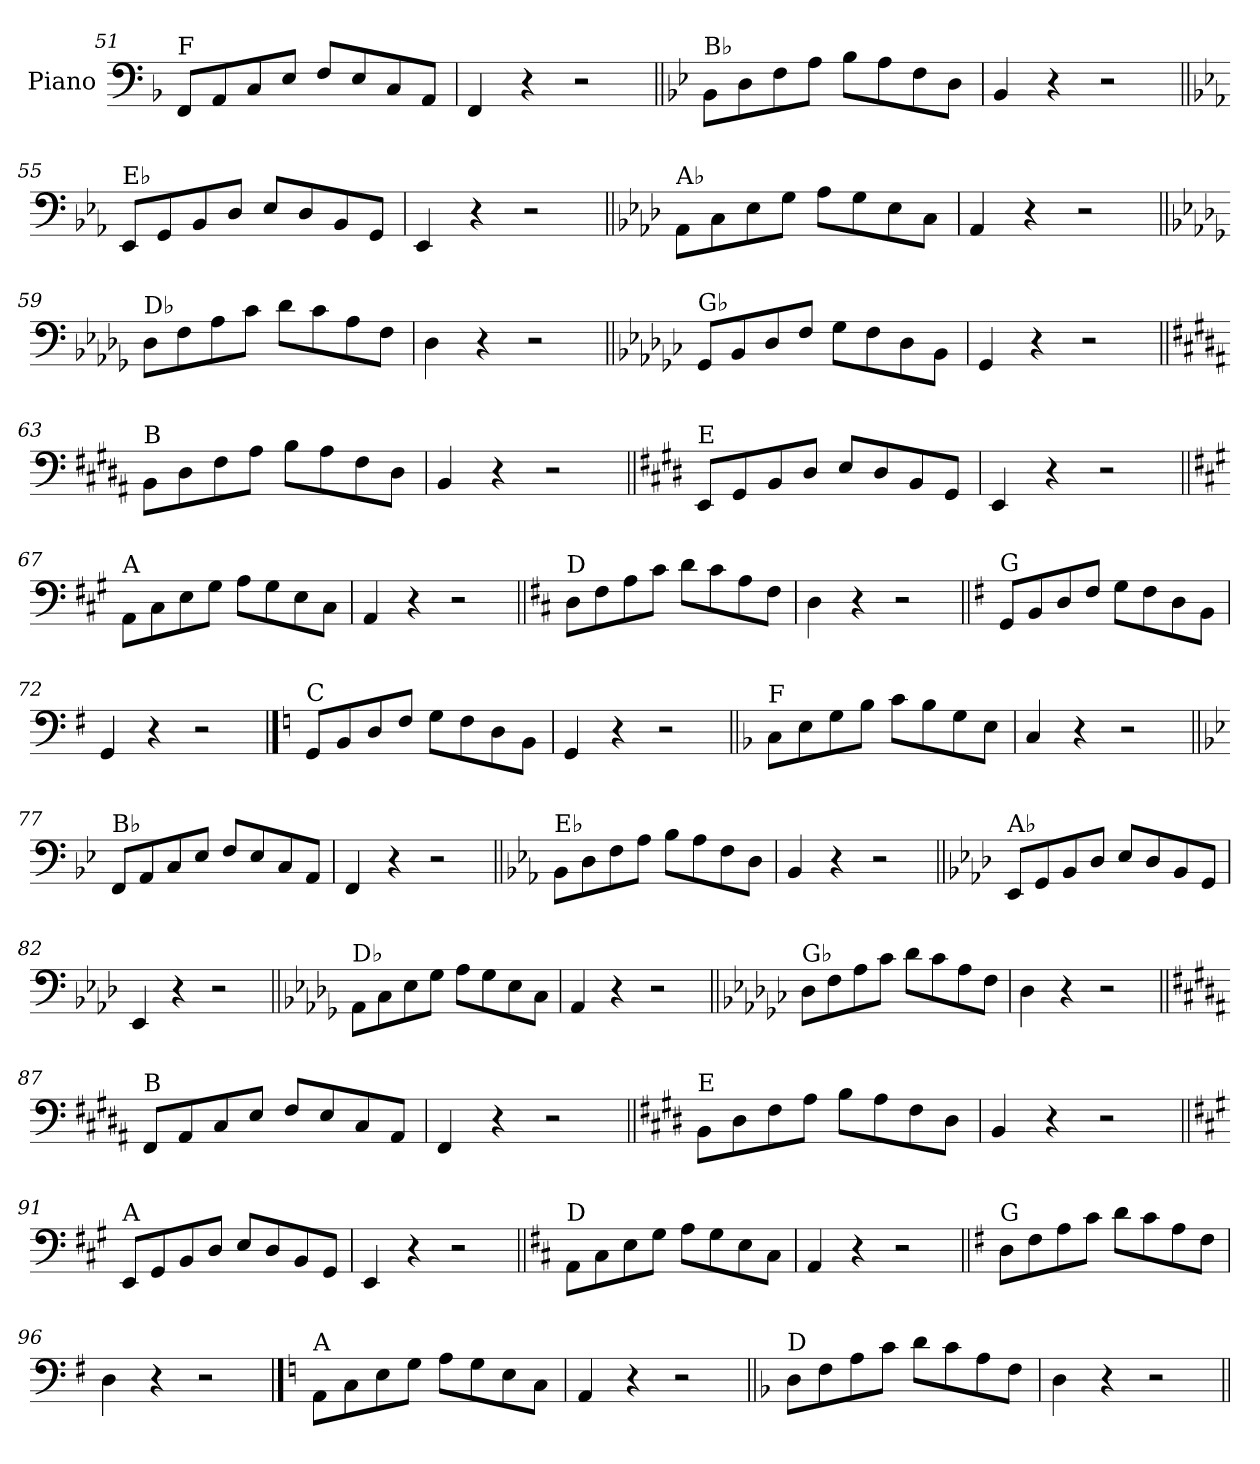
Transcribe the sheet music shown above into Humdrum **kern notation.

**kern
*part1
*staff1
*I"Piano
*I'Pno.
*clefF4
*k[b-]
=51
!LO:TX:a:t=F
8FF/L
8AA/
8C/
8E/J
8F/L
8E/
8C/
8AA/J
=52
4FF/
4r
2r
=53||
*k[b-e-]
!LO:TX:a:t=B♭
8BB-\L
8D\
8F\
8A\J
8B-\L
8A\
8F\
8D\J
=54
4BB-/
4r
2r
!!LO:LB:g=z
=55||
*k[b-e-a-]
!LO:TX:a:t=E♭
8EE-/L
8GG/
8BB-/
8D/J
8E-/L
8D/
8BB-/
8GG/J
=56
4EE-/
4r
2r
=57||
*k[b-e-a-d-]
!LO:TX:a:t=A♭
8AA-\L
8C\
8E-\
8G\J
8A-\L
8G\
8E-\
8C\J
=58
4AA-/
4r
2r
=59||
*k[b-e-a-d-g-]
!LO:TX:a:t=D♭
8D-\L
8F\
8A-\
8c\J
8d-\L
8c\
8A-\
8F\J
=60
4D-\
4r
2r
!!LO:LB:g=z
=61||
*k[b-e-a-d-g-c-]
!LO:TX:a:t=G♭
8GG-/L
8BB-/
8D-/
8F/J
8G-\L
8F\
8D-\
8BB-\J
=62
4GG-/
4r
2r
=63||
*k[f#c#g#d#a#]
!LO:TX:a:t=B
8BB\L
8D#\
8F#\
8A#\J
8B\L
8A#\
8F#\
8D#\J
=64
4BB/
4r
2r
=65||
*k[f#c#g#d#]
!LO:TX:a:t=E
8EE/L
8GG#/
8BB/
8D#/J
8E/L
8D#/
8BB/
8GG#/J
=66
4EE/
4r
2r
!!LO:LB:g=z
=67||
*k[f#c#g#]
!LO:TX:a:t=A
8AA\L
8C#\
8E\
8G#\J
8A\L
8G#\
8E\
8C#\J
=68
4AA/
4r
2r
=69||
*k[f#c#]
!LO:TX:a:t=D
8D\L
8F#\
8A\
8c#\J
8d\L
8c#\
8A\
8F#\J
=70
4D\
4r
2r
=71||
*k[f#]
!LO:TX:a:t=G
8GG/L
8BB/
8D/
8F#/J
8G\L
8F#\
8D\
8BB\J
=72
4GG/
4r
2r
!!LO:LB:g=z
==73
*k[]
!LO:TX:a:t=C
8GG/L
8BB/
8D/
8F/J
8G\L
8F\
8D\
8BB\J
=74
4GG/
4r
2r
=75||
*k[b-]
!LO:TX:a:t=F
8C\L
8E\
8G\
8B-\J
8c\L
8B-\
8G\
8E\J
=76
4C/
4r
2r
=77||
*k[b-e-]
!LO:TX:a:t=B♭
8FF/L
8AA/
8C/
8E-/J
8F/L
8E-/
8C/
8AA/J
=78
4FF/
4r
2r
!!LO:LB:g=z
=79||
*k[b-e-a-]
!LO:TX:a:t=E♭
8BB-\L
8D\
8F\
8A-\J
8B-\L
8A-\
8F\
8D\J
=80
4BB-/
4r
2r
=81||
*k[b-e-a-d-]
!LO:TX:a:t=A♭
8EE-/L
8GG/
8BB-/
8D-/J
8E-/L
8D-/
8BB-/
8GG/J
=82
4EE-/
4r
2r
=83||
*k[b-e-a-d-g-]
!LO:TX:a:t=D♭
8AA-\L
8C\
8E-\
8G-\J
8A-\L
8G-\
8E-\
8C\J
=84
4AA-/
4r
2r
!!LO:LB:g=z
=85||
*k[b-e-a-d-g-c-]
!LO:TX:a:t=G♭
8D-\L
8F\
8A-\
8c-\J
8d-\L
8c-\
8A-\
8F\J
=86
4D-\
4r
2r
=87||
*k[f#c#g#d#a#]
!LO:TX:a:t=B
8FF#/L
8AA#/
8C#/
8E/J
8F#/L
8E/
8C#/
8AA#/J
=88
4FF#/
4r
2r
=89||
*k[f#c#g#d#]
!LO:TX:a:t=E
8BB\L
8D#\
8F#\
8A\J
8B\L
8A\
8F#\
8D#\J
=90
4BB/
4r
2r
!!LO:LB:g=z
=91||
*k[f#c#g#]
!LO:TX:a:t=A
8EE/L
8GG#/
8BB/
8D/J
8E/L
8D/
8BB/
8GG#/J
=92
4EE/
4r
2r
=93||
*k[f#c#]
!LO:TX:a:t=D
8AA\L
8C#\
8E\
8G\J
8A\L
8G\
8E\
8C#\J
=94
4AA/
4r
2r
=95||
*k[f#]
!LO:TX:a:t=G
8D\L
8F#\
8A\
8c\J
8d\L
8c\
8A\
8F#\J
=96
4D\
4r
2r
!!LO:PB:g=z
==97
*k[]
!LO:TX:a:t=A
8AA\L
8C\
8E\
8G\J
8A\L
8G\
8E\
8C\J
=98
4AA/
4r
2r
=99||
*k[b-]
!LO:TX:a:t=D
8D\L
8F\
8A\
8c\J
8d\L
8c\
8A\
8F\J
=100
4D\
4r
2r
=||
*-
